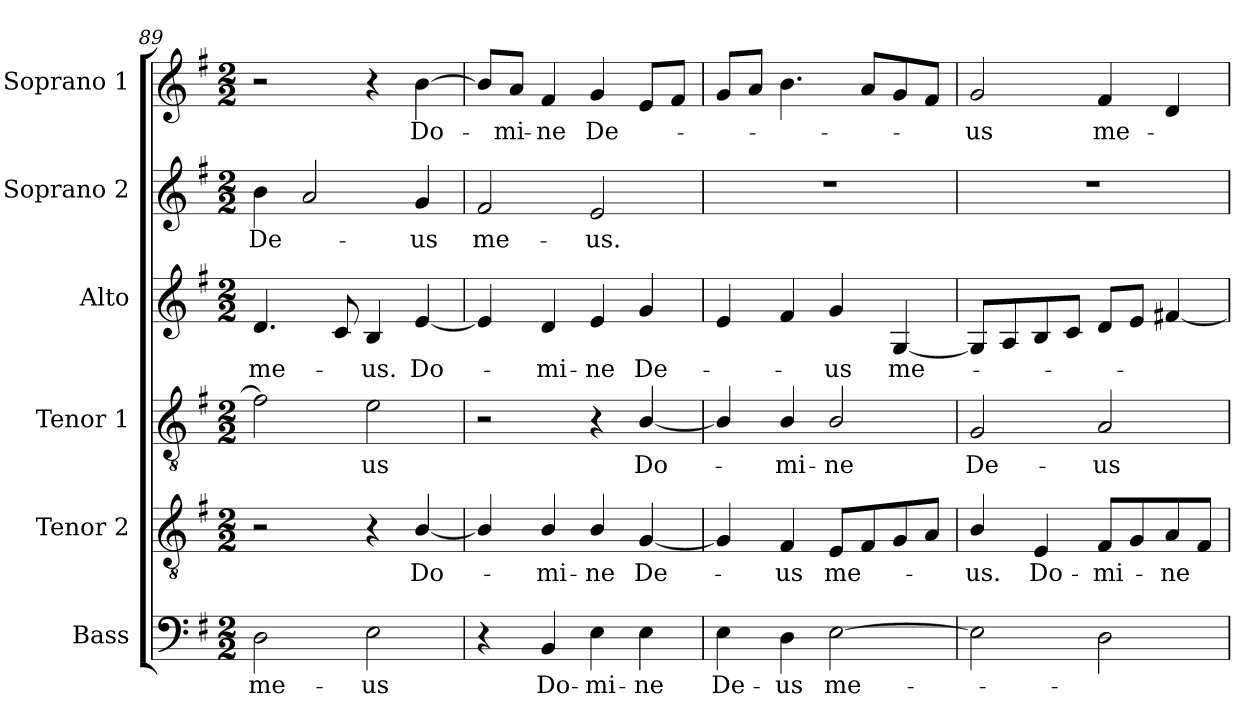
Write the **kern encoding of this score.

**kern	**text	**kern	**text	**kern	**text	**kern	**text	**kern	**text	**kern	**text
*part6	*part6	*part5	*part5	*part4	*part4	*part3	*part3	*part2	*part2	*part1	*part1
*staff6	*staff6	*staff5	*staff5	*staff4	*staff4	*staff3	*staff3	*staff2	*staff2	*staff1	*staff1
*I"Bass	*	*I"Tenor 2	*	*I"Tenor 1	*	*I"Alto	*	*I"Soprano 2	*	*I"Soprano 1	*
*I'B	*	*I'T2	*	*I'T1	*	*I'A	*	*I'S2	*	*I'S1	*
*clefF4	*	*clefGv2	*	*clefGv2	*	*clefG2	*	*clefG2	*	*clefG2	*
*	*	*ITrd7c12	*	*ITrd7c12	*	*	*	*	*	*	*
*k[f#]	*	*k[f#]	*	*k[f#]	*	*k[f#]	*	*k[f#]	*	*k[f#]	*
*G:	*	*G:	*	*G:	*	*G:	*	*G:	*	*G:	*
*M2/2	*	*M2/2	*	*M2/2	*	*M2/2	*	*M2/2	*	*M2/2	*
=89	=89	=89	=89	=89	=89	=89	=89	=89	=89	=89	=89
!	!LO:LY:b:color=#000000	!	!	!	!	!	!	!	!	!	!
!	!	!	!	!	!	!	!LO:LY:b:color=#000000	!	!	!	!
!	!	!	!	!	!	!	!	!	!LO:LY:b:color=#000000	!	!
2Di\	me-	2r	.	2F#i\]	.	4.di/	me-	4bi\	De-	2r	.
.	.	.	.	.	.	.	.	2ai/	.	.	.
.	.	.	.	.	.	8ci/	.	.	.	.	.
!	!LO:LY:b:color=#000000	!	!	!	!	!	!	!	!	!	!
!	!	!	!	!	!LO:LY:b:color=#000000	!	!	!	!	!	!
!	!	!	!	!	!	!	!LO:LY:b:color=#000000	!	!	!	!
2Ei\	-us	4r	.	2Ei\	-us	4Bi/	-us.	.	.	4r	.
!	!	!	!LO:LY:b:color=#000000	!	!	!	!	!	!	!	!
!	!	!	!	!	!	!	!LO:LY:b:color=#000000	!	!	!	!
!	!	!	!	!	!	!	!	!	!LO:LY:b:color=#000000	!	!
!	!	!	!	!	!	!	!	!	!	!	!LO:LY:b:color=#000000
.	.	[4BBi/	Do-	.	.	[4ei/	Do-	4gi/	-us	[4bi\	Do-
=90	=90	=90	=90	=90	=90	=90	=90	=90	=90	=90	=90
!	!	!	!	!	!	!	!	!	!LO:LY:b:color=#000000	!	!
4r	.	4BBi/]	.	2r	.	4ei/]	.	2f#i/	me-	8bi/L]	.
!	!	!	!	!	!	!	!	!	!	!	!LO:LY:b:color=#000000
.	.	.	.	.	.	.	.	.	.	8ai/J	-mi-
!	!LO:LY:b:color=#000000	!	!	!	!	!	!	!	!	!	!
!	!	!	!LO:LY:b:color=#000000	!	!	!	!	!	!	!	!
!	!	!	!	!	!	!	!LO:LY:b:color=#000000	!	!	!	!
!	!	!	!	!	!	!	!	!	!	!	!LO:LY:b:color=#000000
4BBi/	Do-	4BBi/	-mi-	.	.	4di/	-mi-	.	.	4f#i/	-ne
!	!LO:LY:b:color=#000000	!	!	!	!	!	!	!	!	!	!
!	!	!	!LO:LY:b:color=#000000	!	!	!	!	!	!	!	!
!	!	!	!	!	!	!	!LO:LY:b:color=#000000	!	!	!	!
!	!	!	!	!	!	!	!	!	!LO:LY:b:color=#000000	!	!
!	!	!	!	!	!	!	!	!	!	!	!LO:LY:b:color=#000000
4Ei\	-mi-	4BBi/	-ne	4r	.	4ei/	-ne	2ei/	-us.	4gi/	De-
!	!LO:LY:b:color=#000000	!	!	!	!	!	!	!	!	!	!
!	!	!	!LO:LY:b:color=#000000	!	!	!	!	!	!	!	!
!	!	!	!	!	!LO:LY:b:color=#000000	!	!	!	!	!	!
!	!	!	!	!	!	!	!LO:LY:b:color=#000000	!	!	!	!
4Ei\	-ne	[4GGi/	De-	[4BBi/	Do-	4gi/	De-	.	.	8ei/L	.
.	.	.	.	.	.	.	.	.	.	8f#i/J	.
=91	=91	=91	=91	=91	=91	=91	=91	=91	=91	=91	=91
!	!LO:LY:b:color=#000000	!	!	!	!	!	!	!	!	!	!
4Ei\	De-	4GGi/]	.	4BBi/]	.	4ei/	.	1r	.	8gi/L	.
.	.	.	.	.	.	.	.	.	.	8ai/J	.
!	!LO:LY:b:color=#000000	!	!	!	!	!	!	!	!	!	!
!	!	!	!LO:LY:b:color=#000000	!	!	!	!	!	!	!	!
!	!	!	!	!	!LO:LY:b:color=#000000	!	!	!	!	!	!
4Di\	-us	4FF#i/	-us	4BBi/	-mi-	4f#i/	.	.	.	4.bi\	.
!	!LO:LY:b:color=#000000	!	!	!	!	!	!	!	!	!	!
!	!	!	!LO:LY:b:color=#000000	!	!	!	!	!	!	!	!
!	!	!	!	!	!LO:LY:b:color=#000000	!	!	!	!	!	!
!	!	!	!	!	!	!	!LO:LY:b:color=#000000	!	!	!	!
[2Ei\	me-	8EEi/L	me-	2BBi/	-ne	4gi/	-us	.	.	.	.
.	.	8FF#i/	.	.	.	.	.	.	.	8ai/L	.
!	!	!	!	!	!	!	!LO:LY:b:color=#000000	!	!	!	!
.	.	8GGi/	.	.	.	[4Gi/	me-	.	.	8gi/	.
.	.	8AAi/J	.	.	.	.	.	.	.	8f#i/J	.
=92	=92	=92	=92	=92	=92	=92	=92	=92	=92	=92	=92
!	!	!	!LO:LY:b:color=#000000	!	!	!	!	!	!	!	!
!	!	!	!	!	!LO:LY:b:color=#000000	!	!	!	!	!	!
!	!	!	!	!	!	!	!	!	!	!	!LO:LY:b:color=#000000
2Ei\]	.	4BBi/	-us.	2GGi/	De-	8Gi/L]	.	1r	.	2gi/	-us
.	.	.	.	.	.	8Ai/	.	.	.	.	.
!	!	!	!LO:LY:b:color=#000000	!	!	!	!	!	!	!	!
.	.	4EEi/	Do-	.	.	8Bi/	.	.	.	.	.
.	.	.	.	.	.	8ci/J	.	.	.	.	.
!	!	!	!LO:LY:b:color=#000000	!	!	!	!	!	!	!	!
!	!	!	!	!	!LO:LY:b:color=#000000	!	!	!	!	!	!
!	!	!	!	!	!	!	!	!	!	!	!LO:LY:b:color=#000000
2Di\	.	8FF#i/L	-mi-	2AAi/	-us	8di/L	.	.	.	4f#i/	me-
.	.	8GGi/	.	.	.	8ei/J	.	.	.	.	.
!	!	!	!LO:LY:b:color=#000000	!	!	!	!	!	!	!	!
.	.	8AAi/	-ne	.	.	[4f#Xi/	.	.	.	4di/	.
.	.	8FF#i/J	.	.	.	.	.	.	.	.	.
=	=	=	=	=	=	=	=	=	=	=	=
*-	*-	*-	*-	*-	*-	*-	*-	*-	*-	*-	*-
